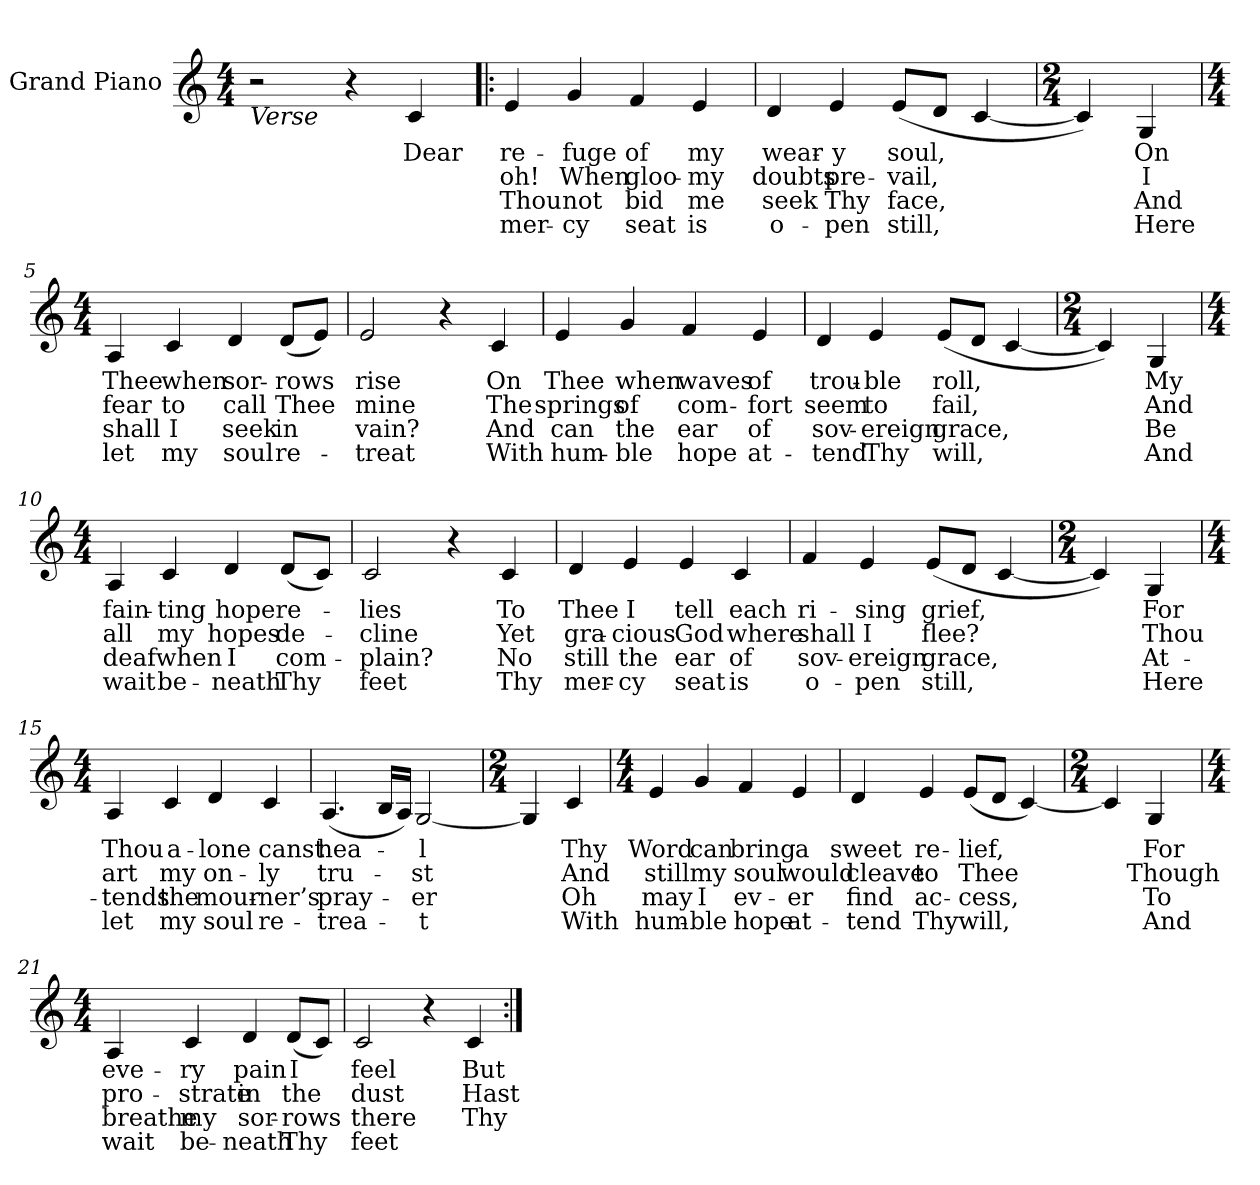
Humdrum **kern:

**kern	**text	**text	**text	**text
*part1	*part1	*part1	*part1	*part1
*staff1	*staff1	*staff1	*staff1	*staff1
*I"Grand Piano	*	*	*	*
*I'Pno	*	*	*	*
*clefG2	*	*	*	*
*k[]	*	*	*	*
*M4/4	*	*	*	*
=1	=1	=1	=1	=1
!LO:TX:b:i:t=Verse	!	!	!	!
2r	.	.	.	.
4r	.	.	.	.
!	!LO:LY:b	!	!	!
4c/	Dear	.	.	.
=2!|:	=2!|:	=2!|:	=2!|:	=2!|:
!	!LO:LY:b	!LO:LY:b	!LO:LY:b	!LO:LY:b
4e/	re-	oh!	Thou	mer-
!	!LO:LY:b	!LO:LY:b	!LO:LY:b	!LO:LY:b
4g/	-fuge	When	not	-cy
!	!LO:LY:b	!LO:LY:b	!LO:LY:b	!LO:LY:b
4f/	of	gloo-	bid	seat
!	!LO:LY:b	!LO:LY:b	!LO:LY:b	!LO:LY:b
4e/	my	-my	me	is
=3	=3	=3	=3	=3
!	!LO:LY:b	!LO:LY:b	!LO:LY:b	!LO:LY:b
4d/	wear-	doubts	seek	o-
!	!LO:LY:b	!LO:LY:b	!LO:LY:b	!LO:LY:b
4e/	-y	pre-	Thy	-pen
!	!LO:LY:b	!LO:LY:b	!LO:LY:b	!LO:LY:b
(8e/L	soul,	-vail,	face,	still,
8d/J	.	.	.	.
[4c/	.	.	.	.
=4	=4	=4	=4	=4
*M2/4	*	*	*	*
4c/])	.	.	.	.
!	!LO:LY:b	!LO:LY:b	!LO:LY:b	!LO:LY:b
4G/	On	I	And	Here
!!LO:LB:g=z
=5	=5	=5	=5	=5
*M4/4	*	*	*	*
!	!LO:LY:b	!LO:LY:b	!LO:LY:b	!LO:LY:b
4A/	Thee	fear	shall	let
!	!LO:LY:b	!LO:LY:b	!LO:LY:b	!LO:LY:b
4c/	when	to	I	my
!	!LO:LY:b	!LO:LY:b	!LO:LY:b	!LO:LY:b
4d/	sor-	call	seek	soul
!	!LO:LY:b	!LO:LY:b	!LO:LY:b	!LO:LY:b
(8d/L	-rows	Thee	in	re-
8e/J)	.	.	.	.
=6	=6	=6	=6	=6
!	!LO:LY:b	!LO:LY:b	!LO:LY:b	!LO:LY:b
2e/	rise	mine	vain?	-treat
4r	.	.	.	.
!	!LO:LY:b	!LO:LY:b	!LO:LY:b	!LO:LY:b
4c/	On	The	And	With
=7	=7	=7	=7	=7
!	!LO:LY:b	!LO:LY:b	!LO:LY:b	!LO:LY:b
4e/	Thee	springs	can	hum-
!	!LO:LY:b	!LO:LY:b	!LO:LY:b	!LO:LY:b
4g/	when	of	the	-ble
!	!LO:LY:b	!LO:LY:b	!LO:LY:b	!LO:LY:b
4f/	waves	com-	ear	hope
!	!LO:LY:b	!LO:LY:b	!LO:LY:b	!LO:LY:b
4e/	of	-fort	of	at-
!!LO:LB:g=z
=8	=8	=8	=8	=8
!	!LO:LY:b	!LO:LY:b	!LO:LY:b	!LO:LY:b
4d/	trou-	seem	sov-	-tend
!	!LO:LY:b	!LO:LY:b	!LO:LY:b	!LO:LY:b
4e/	-ble	to	-ereign	Thy
!	!LO:LY:b	!LO:LY:b	!LO:LY:b	!LO:LY:b
(8e/L	roll,	fail,	grace,	will,
8d/J	.	.	.	.
[4c/	.	.	.	.
=9	=9	=9	=9	=9
*M2/4	*	*	*	*
4c/])	.	.	.	.
!	!LO:LY:b	!LO:LY:b	!LO:LY:b	!LO:LY:b
4G/	My	And	Be	And
=10	=10	=10	=10	=10
*M4/4	*	*	*	*
!	!LO:LY:b	!LO:LY:b	!LO:LY:b	!LO:LY:b
4A/	fain-	all	deaf	wait
!	!LO:LY:b	!LO:LY:b	!LO:LY:b	!LO:LY:b
4c/	-ting	my	when	be-
!	!LO:LY:b	!LO:LY:b	!LO:LY:b	!LO:LY:b
4d/	hope	hopes	I	-neath
!	!LO:LY:b	!LO:LY:b	!LO:LY:b	!LO:LY:b
(8d/L	re-	de-	com-	Thy
8c/J)	.	.	.	.
=11	=11	=11	=11	=11
!	!LO:LY:b	!LO:LY:b	!LO:LY:b	!LO:LY:b
2c/	-lies	-cline	-plain?	feet
4r	.	.	.	.
!	!LO:LY:b	!LO:LY:b	!LO:LY:b	!LO:LY:b
4c/	To	Yet	No	Thy
!!LO:LB:g=z
=12	=12	=12	=12	=12
!	!LO:LY:b	!LO:LY:b	!LO:LY:b	!LO:LY:b
4d/	Thee	gra-	still	mer-
!	!LO:LY:b	!LO:LY:b	!LO:LY:b	!LO:LY:b
4e/	I	-cious	the	-cy
!	!LO:LY:b	!LO:LY:b	!LO:LY:b	!LO:LY:b
4e/	tell	God	ear	seat
!	!LO:LY:b	!LO:LY:b	!LO:LY:b	!LO:LY:b
4c/	each	where	of	is
=13	=13	=13	=13	=13
!	!LO:LY:b	!LO:LY:b	!LO:LY:b	!LO:LY:b
4f/	ri-	shall	sov-	o-
!	!LO:LY:b	!LO:LY:b	!LO:LY:b	!LO:LY:b
4e/	-sing	I	-ereign	-pen
!	!LO:LY:b	!LO:LY:b	!LO:LY:b	!LO:LY:b
(8e/L	grief,	flee?	grace,	still,
8d/J	.	.	.	.
[4c/	.	.	.	.
=14	=14	=14	=14	=14
*M2/4	*	*	*	*
4c/])	.	.	.	.
!	!LO:LY:b	!LO:LY:b	!LO:LY:b	!LO:LY:b
4G/	For	Thou	At-	Here
!!LO:LB:g=z
=15	=15	=15	=15	=15
*M4/4	*	*	*	*
!	!LO:LY:b	!LO:LY:b	!LO:LY:b	!LO:LY:b
4A/	Thou	art	-tends	let
!	!LO:LY:b	!LO:LY:b	!LO:LY:b	!LO:LY:b
4c/	a-	my	the	my
!	!LO:LY:b	!LO:LY:b	!LO:LY:b	!LO:LY:b
4d/	-lone	on-	mour-	soul
!	!LO:LY:b	!LO:LY:b	!LO:LY:b	!LO:LY:b
4c/	canst	-ly	-ner’s	re-
=16	=16	=16	=16	=16
!	!LO:LY:b	!LO:LY:b	!LO:LY:b	!LO:LY:b
(4.A/	hea-	tru-	pray-	-trea-
16B/LL	.	.	.	.
16A/JJ)	.	.	.	.
!	!LO:LY:b	!LO:LY:b	!LO:LY:b	!LO:LY:b
[2G/	-l	-st	-er	-t
=17	=17	=17	=17	=17
*M2/4	*	*	*	*
4G/]	.	.	.	.
!	!LO:LY:b	!LO:LY:b	!LO:LY:b	!LO:LY:b
4c/	Thy	And	Oh	With
=18	=18	=18	=18	=18
*M4/4	*	*	*	*
!	!LO:LY:b	!LO:LY:b	!LO:LY:b	!LO:LY:b
4e/	Word	still	may	hum-
!	!LO:LY:b	!LO:LY:b	!LO:LY:b	!LO:LY:b
4g/	can	my	I	-ble
!	!LO:LY:b	!LO:LY:b	!LO:LY:b	!LO:LY:b
4f/	bring	soul	ev-	hope
!	!LO:LY:b	!LO:LY:b	!LO:LY:b	!LO:LY:b
4e/	a	would	-er	at-
!!LO:LB:g=z
=19	=19	=19	=19	=19
!	!LO:LY:b	!LO:LY:b	!LO:LY:b	!LO:LY:b
4d/	sweet	cleave	find	-tend
!	!LO:LY:b	!LO:LY:b	!LO:LY:b	!LO:LY:b
4e/	re-	to	ac-	Thy
!	!LO:LY:b	!LO:LY:b	!LO:LY:b	!LO:LY:b
(8e/L	-lief,	Thee	-cess,	will,
8d/J	.	.	.	.
[4c/)	.	.	.	.
=20	=20	=20	=20	=20
*M2/4	*	*	*	*
4c/]	.	.	.	.
!	!LO:LY:b	!LO:LY:b	!LO:LY:b	!LO:LY:b
4G/	For	Though	To	And
=21	=21	=21	=21	=21
*M4/4	*	*	*	*
!	!LO:LY:b	!LO:LY:b	!LO:LY:b	!LO:LY:b
4A/	eve-	pro-	breathe	wait
!	!LO:LY:b	!LO:LY:b	!LO:LY:b	!LO:LY:b
4c/	-ry	-strate	my	be-
!	!LO:LY:b	!LO:LY:b	!LO:LY:b	!LO:LY:b
4d/	pain	in	sor-	-neath
!	!LO:LY:b	!LO:LY:b	!LO:LY:b	!LO:LY:b
(8d/L	I	the	-rows	Thy
8c/J)	.	.	.	.
=22	=22	=22	=22	=22
!	!LO:LY:b	!LO:LY:b	!LO:LY:b	!LO:LY:b
2c/	feel	dust	there	feet
4r	.	.	.	.
!	!LO:LY:b	!LO:LY:b	!LO:LY:b	!
4c/	But	Hast	Thy	.
=:|!	=:|!	=:|!	=:|!	=:|!
*-	*-	*-	*-	*-
